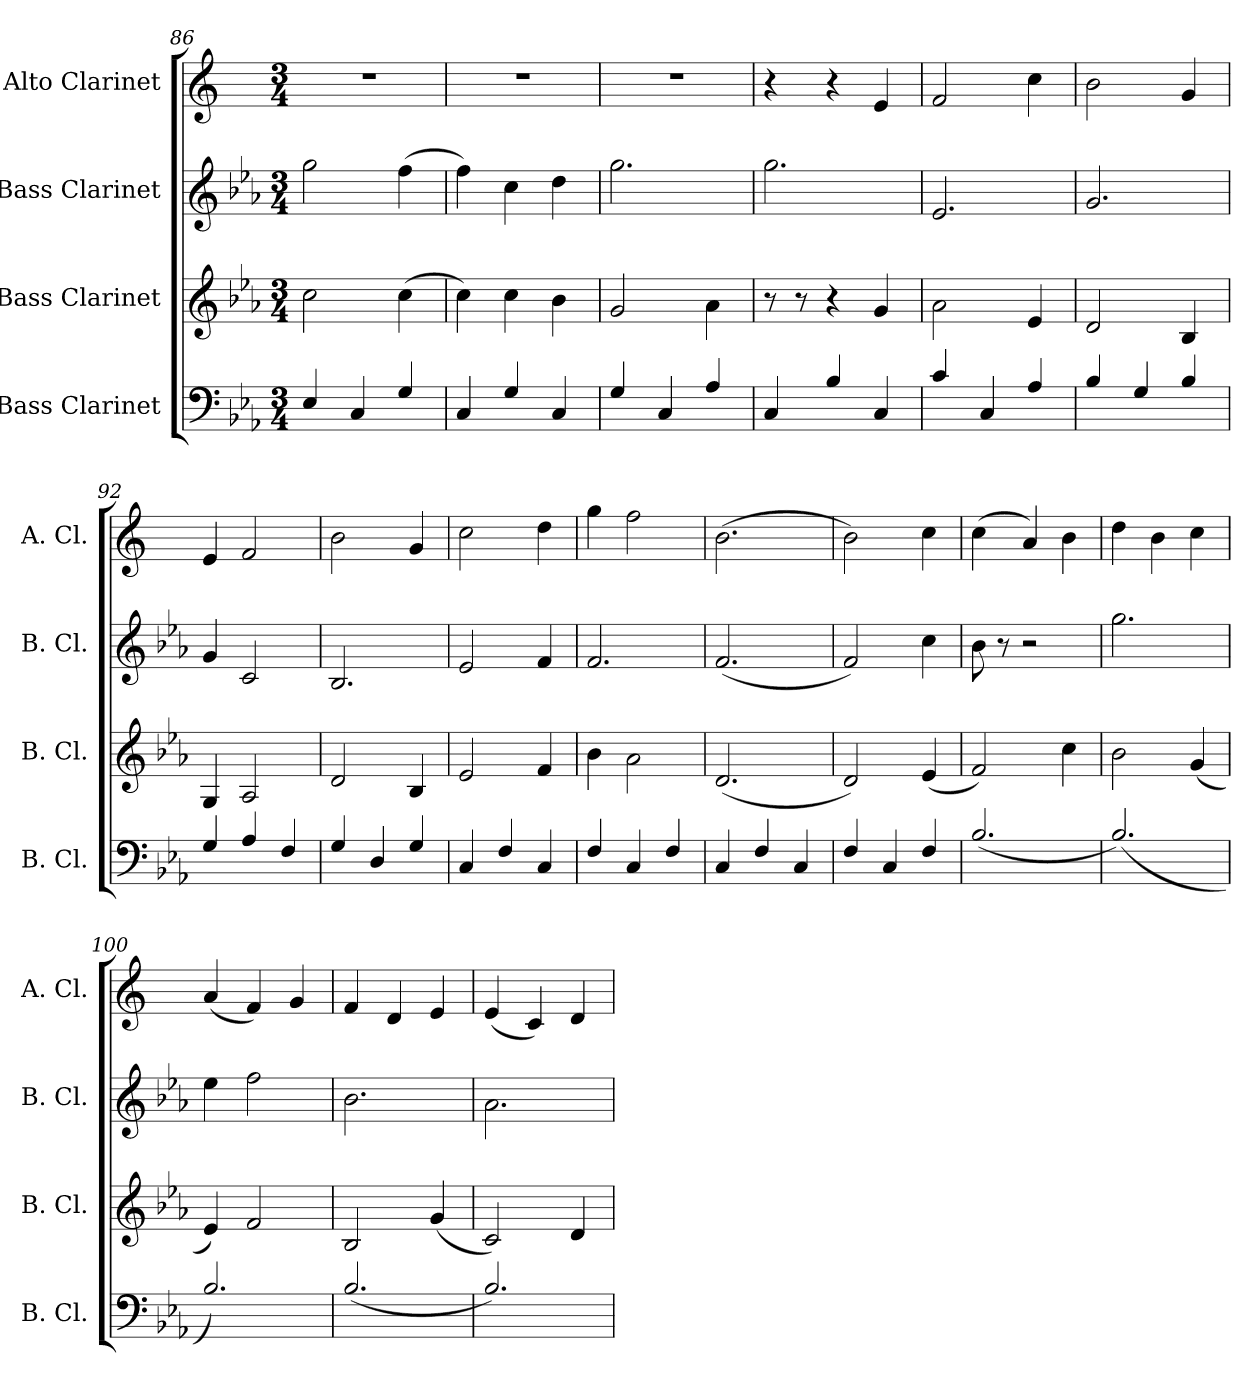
**kern	**kern	**kern	**kern
*part4	*part3	*part2	*part1
*staff4	*staff3	*staff2	*staff1
*I"Bass Clarinet	*I"Bass Clarinet	*I"Bass Clarinet	*I"Alto Clarinet
*I'B. Cl.	*I'B. Cl.	*I'B. Cl.	*I'A. Cl.
*clefF4	*clefG2	*clefG2	*clefG2
*ITrd8c14	*ITrd8c14	*ITrd8c14	*ITrd5c9
*k[b-e-a-]	*k[b-e-a-]	*k[b-e-a-]	*k[b-e-a-]
*M3/4	*M3/4	*M3/4	*M3/4
=86	=86	=86	=86
4EE-/	2c\	2g\	2.r
4CC/	.	.	.
4GG/	(4c\	(4f\	.
=87	=87	=87	=87
4CC/	4c\)	4f\)	2.r
4GG/	4c\	4c\	.
4CC/	4B-\	4d\	.
!!LO:LB:g=z
=88	=88	=88	=88
4GG/	2G/	2.g\	2.r
4CC/	.	.	.
4AA-/	4A-\	.	.
=89	=89	=89	=89
4CC/	8r	2.g\	4r
.	8r	.	.
4BB-/	4r	.	4r
4CC/	4G/	.	4G/
=90	=90	=90	=90
4C/	2A-\	2.E-/	2A-/
4CC/	.	.	.
4AA-/	4E-/	.	4e-\
=91	=91	=91	=91
4BB-/	2D/	2.G/	2d\
4GG/	.	.	.
4BB-/	4BB-/	.	4B-/
=92	=92	=92	=92
4GG/	4GG/	4G/	4G/
4AA-/	2AA-/	2C/	2A-/
4FF/	.	.	.
=93	=93	=93	=93
4GG/	2D/	2.BB-/	2d\
4DD/	.	.	.
4GG/	4BB-/	.	4B-/
=94	=94	=94	=94
4CC/	2E-/	2E-/	2e-\
4FF/	.	.	.
4CC/	4F/	4F/	4f\
=95	=95	=95	=95
4FF/	4B-\	2.F/	4b-\
4CC/	2A-\	.	2a-\
4FF/	.	.	.
!!LO:LB:g=z
=96	=96	=96	=96
4CC/	(2.D/	(2.F/	(2.d\
4FF/	.	.	.
4CC/	.	.	.
=97	=97	=97	=97
4FF/	2D/)	2F/)	2d\)
4CC/	.	.	.
4FF/	(4E-/	4c\	4e-\
=98	=98	=98	=98
(2.BB-/	2F/)	8B-\	(4e-\
.	.	8r	.
.	.	2r	4c/)
.	4c\	.	4d\
=99	=99	=99	=99
(2.BB-/)	2B-\	2.g\	4f\
.	.	.	4d\
.	(4G/	.	4e-\
=100	=100	=100	=100
2.BB-/)	4E-/)	4e-\	(4c/
.	2F/	2f\	4A-/)
.	.	.	4B-/
=101	=101	=101	=101
(2.BB-/	2BB-/	2.B-\	4A-/
.	.	.	4F/
.	(4G/	.	4G/
=102	=102	=102	=102
2.BB-/)	2C/)	2.A-\	(4G/
.	.	.	4E-/)
.	4D/	.	4F/
=	=	=	=
*-	*-	*-	*-
